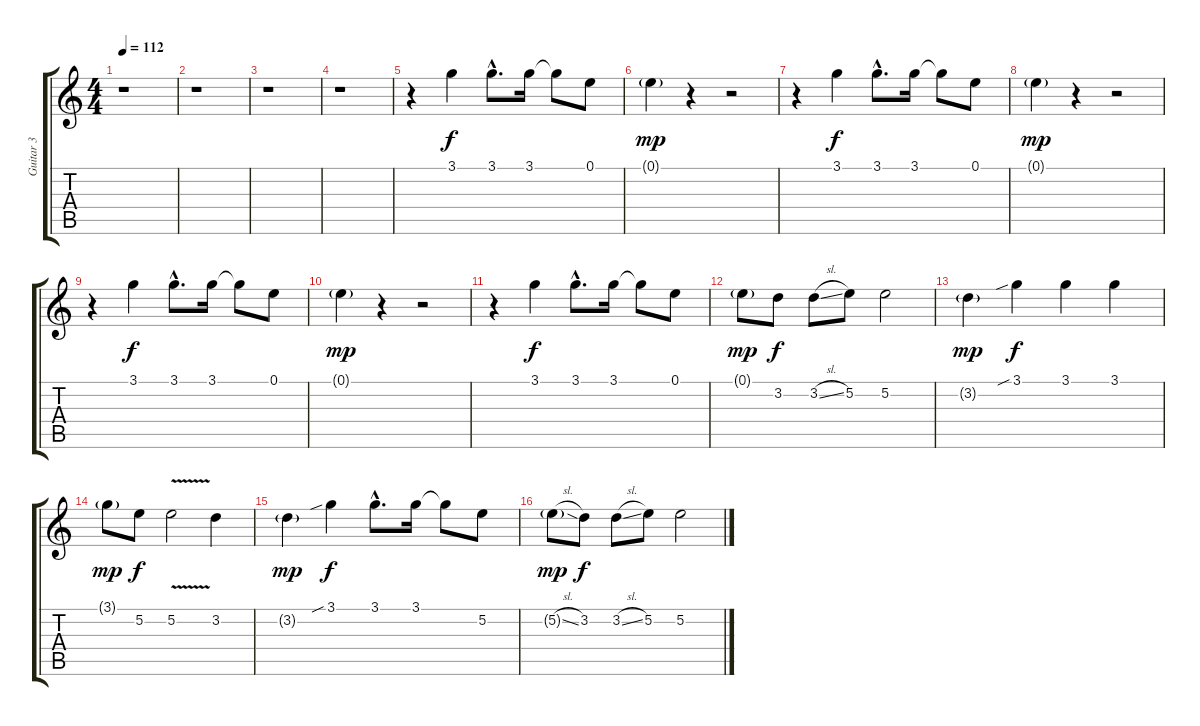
\track ("Guitar 3" "Guitar 3") {instrument acousticguitarnylon}
\staff {score tabs}
\tuning (E4 B3 G3 D3 A2 E2) {hide}
\ts (4 4)
\tempo 112
\clef g2
\ks c
r.1{dy f instrument acousticguitarnylon} |
r.1 |
r.1 |
r.1 |
r.4 3.1.4 3.1{hac}.8{d} 3.1.16 3.1{t}.8 0.1.8 |
0.1{g}.4{dy mp} r.4 r.2 |
r.4 3.1.4{dy f} 3.1{hac}.8{d} 3.1.16 3.1{t}.8 0.1.8 |
0.1{g}.4{dy mp} r.4 r.2 |
r.4 3.1.4{dy f} 3.1{hac}.8{d} 3.1.16 3.1{t}.8 0.1.8 |
0.1{g}.4{dy mp} r.4 r.2 |
r.4 3.1.4{dy f} 3.1{hac}.8{d} 3.1.16 3.1{t}.8 0.1.8 |
0.1{g}.8{dy mp} 3.2.8{dy f} 3.2{sl}.8 5.2.8 5.2.2 |
3.2{g}.4{dy mp} 3.1{sib}.4{dy f} 3.1.4 3.1.4 |
3.1{g}.8{dy mp} 5.2.8{dy f} 5.2{v}.2 3.2.4 |
3.2{g}.4{dy mp} 3.1{sib}.4{dy f} 3.1{hac}.8{d} 3.1.16 3.1{t}.8 5.2.8 |
5.2{sl g}.8{dy mp} 3.2.8{dy f} 3.2{sl}.8 5.2.8 5.2.2
